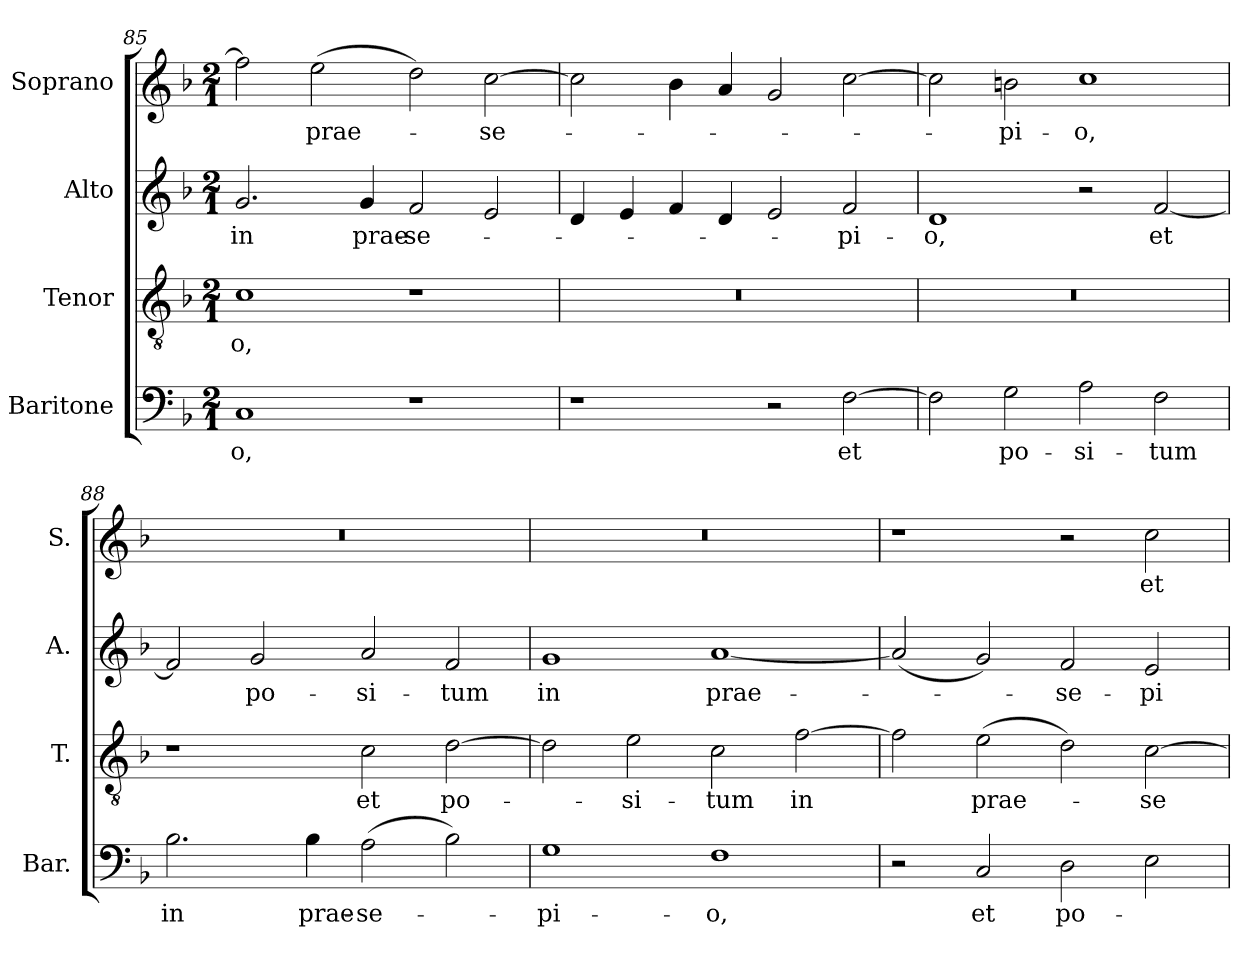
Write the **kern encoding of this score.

**kern	**text	**kern	**text	**kern	**text	**kern	**text
*part4	*part4	*part3	*part3	*part2	*part2	*part1	*part1
*staff4	*staff4	*staff3	*staff3	*staff2	*staff2	*staff1	*staff1
*I"Baritone	*	*I"Tenor	*	*I"Alto	*	*I"Soprano	*
*I'Bar.	*	*I'T.	*	*I'A.	*	*I'S.	*
*clefF4	*	*clefGv2	*	*clefG2	*	*clefG2	*
*	*	*ITrd7c12	*	*	*	*	*
*k[b-]	*	*k[b-]	*	*k[b-]	*	*k[b-]	*
*F:	*	*F:	*	*F:	*	*F:	*
*M2/1	*	*M2/1	*	*M2/1	*	*M2/1	*
=85	=85	=85	=85	=85	=85	=85	=85
!	!LO:LY:b:color=#000000	!	!	!	!	!	!
!	!	!	!LO:LY:b:color=#000000	!	!	!	!
!	!	!	!	!	!LO:LY:b:color=#000000	!	!
1Ci	-o,	1Ci	-o,	2.gi/	in	2ffi\]	.
!	!	!	!	!	!	!	!LO:LY:b:color=#000000
.	.	.	.	.	.	(2eei\	prae-
!	!	!	!	!	!LO:LY:b:color=#000000	!	!
.	.	.	.	4gi/	prae-	.	.
!	!	!	!	!	!LO:LY:b:color=#000000	!	!
1r	.	1r	.	2fi/	-se-	2ddi\)	.
!	!	!	!	!	!	!	!LO:LY:b:color=#000000
.	.	.	.	2ei/	.	[2cci\	-se-
=86	=86	=86	=86	=86	=86	=86	=86
!	!	!LO:N:vis=1	!	!	!	!	!
1r	.	0r	.	4di/	.	2cci\]	.
.	.	.	.	4ei/	.	.	.
.	.	.	.	4fi/	.	4b-i\	.
.	.	.	.	4di/	.	4ai/	.
2r	.	.	.	2ei/	.	2gi/	.
!	!LO:LY:b:color=#000000	!	!	!	!	!	!
!	!	!	!	!	!LO:LY:b:color=#000000	!	!
[2Fi\	et	.	.	2fi/	-pi-	[2cci\	.
!!LO:LB:g=z
=87	=87	=87	=87	=87	=87	=87	=87
!	!	!LO:N:vis=1	!	!	!	!	!
!	!	!	!	!	!LO:LY:b:color=#000000	!	!
2Fi\]	.	0r	.	1di	-o,	2cci\]	.
!	!LO:LY:b:color=#000000	!	!	!	!	!	!
!	!	!	!	!	!	!	!LO:LY:b:color=#000000
2Gi\	po-	.	.	.	.	2bni\	-pi-
!	!LO:LY:b:color=#000000	!	!	!	!	!	!
!	!	!	!	!	!	!	!LO:LY:b:color=#000000
2Ai\	-si-	.	.	2r	.	1cci	-o,
!	!LO:LY:b:color=#000000	!	!	!	!	!	!
!	!	!	!	!	!LO:LY:b:color=#000000	!	!
2Fi\	-tum	.	.	[2fi/	et	.	.
=88	=88	=88	=88	=88	=88	=88	=88
!	!LO:LY:b:color=#000000	!	!	!	!	!LO:N:vis=1	!
2.B-i\	in	1r	.	2fi/]	.	0r	.
!	!	!	!	!	!LO:LY:b:color=#000000	!	!
.	.	.	.	2gi/	po-	.	.
!	!LO:LY:b:color=#000000	!	!	!	!	!	!
4B-i\	prae-	.	.	.	.	.	.
!	!LO:LY:b:color=#000000	!	!	!	!	!	!
!	!	!	!LO:LY:b:color=#000000	!	!	!	!
!	!	!	!	!	!LO:LY:b:color=#000000	!	!
(2Ai\	-se-	2Ci\	et	2ai/	-si-	.	.
!	!	!	!LO:LY:b:color=#000000	!	!	!	!
!	!	!	!	!	!LO:LY:b:color=#000000	!	!
2B-i\)	.	[2Di\	po-	2fi/	-tum	.	.
=89	=89	=89	=89	=89	=89	=89	=89
!	!LO:LY:b:color=#000000	!	!	!	!	!	!
!	!	!	!	!	!LO:LY:b:color=#000000	!LO:N:vis=1	!
1Gi	-pi-	2Di\]	.	1gi	in	0r	.
!	!	!	!LO:LY:b:color=#000000	!	!	!	!
.	.	2Ei\	-si-	.	.	.	.
!	!LO:LY:b:color=#000000	!	!	!	!	!	!
!	!	!	!LO:LY:b:color=#000000	!	!	!	!
!	!	!	!	!	!LO:LY:b:color=#000000	!	!
1Fi	-o,	2Ci\	-tum	[1ai	prae-	.	.
!	!	!	!LO:LY:b:color=#000000	!	!	!	!
.	.	[2Fi\	in	.	.	.	.
=90	=90	=90	=90	=90	=90	=90	=90
2r	.	2Fi\]	.	(2ai/]	.	1r	.
!	!LO:LY:b:color=#000000	!	!	!	!	!	!
!	!	!	!LO:LY:b:color=#000000	!	!	!	!
2Ci/	et	(2Ei\	prae-	2gi/)	.	.	.
!	!LO:LY:b:color=#000000	!	!	!	!	!	!
!	!	!	!	!	!LO:LY:b:color=#000000	!	!
2Di\	po-	2Di\)	.	2fi/	-se-	2r	.
!	!	!	!LO:LY:b:color=#000000	!	!	!	!
!	!	!	!	!	!LO:LY:b:color=#000000	!	!
!	!	!	!	!	!	!	!LO:LY:b:color=#000000
2Ei\	.	[2Ci\	-se-	2ei/	-pi-	2cci\	et
=	=	=	=	=	=	=	=
*-	*-	*-	*-	*-	*-	*-	*-
